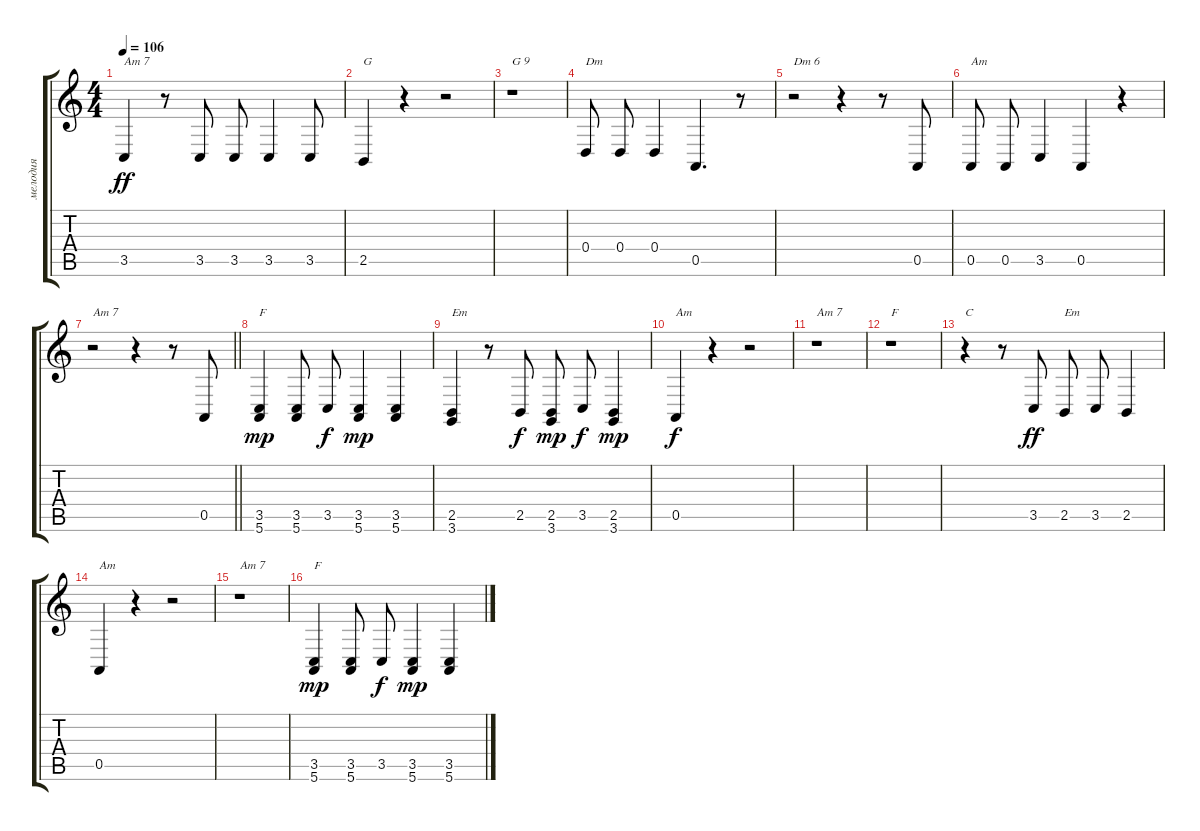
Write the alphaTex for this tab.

\track ("мелодия" "мелодия") {instrument accordion}
\staff {score tabs}
\tuning (E4 B3 G3 D3 A2 E2) {hide}
\ts (4 4)
\tempo 106
\clef g2
\ks aminor
3.5.4{txt "Am 7" dy ff} r.8 3.5.8 3.5.8 3.5.4 3.5.8 |
2.5.4{txt "G"} r.4 r.2 |
r.1{txt "G 9"} |
0.4.8{txt "Dm" beam split} 0.4.8 0.4.4 0.5.4{d} r.8 |
r.2{txt "Dm 6"} r.4 r.8 0.5.8 |
0.5.8{txt "Am" beam split} 0.5.8 3.5.4 0.5.4 r.4 |
\barLineRight lightlight
r.2{txt "Am 7"} r.4 r.8 0.5.8 |
\section ("" "")
(3.5 5.6).4{txt "F" dy mp} (3.5 5.6).8{beam split} 3.5.8{dy f} (3.5 5.6).4{dy mp} (3.5 5.6).4 |
(2.5 3.6).4{txt "Em"} r.8 2.5.8{dy f} (2.5 3.6).8{dy mp beam split} 3.5.8{dy f} (2.5 3.6).4{dy mp} |
0.5.4{txt "Am" dy f} r.4 r.2 |
r.1{txt "Am 7"} |
r.1{txt "F"} |
r.4{txt "C"} r.8 3.5.8{dy ff} 2.5.8{txt "Em" beam split} 3.5.8 2.5.4 |
0.5.4{txt "Am"} r.4 r.2 |
r.1{txt "Am 7"} |
(3.5 5.6).4{txt "F" dy mp} (3.5 5.6).8{beam split} 3.5.8{dy f} (3.5 5.6).4{dy mp} (3.5 5.6).4
